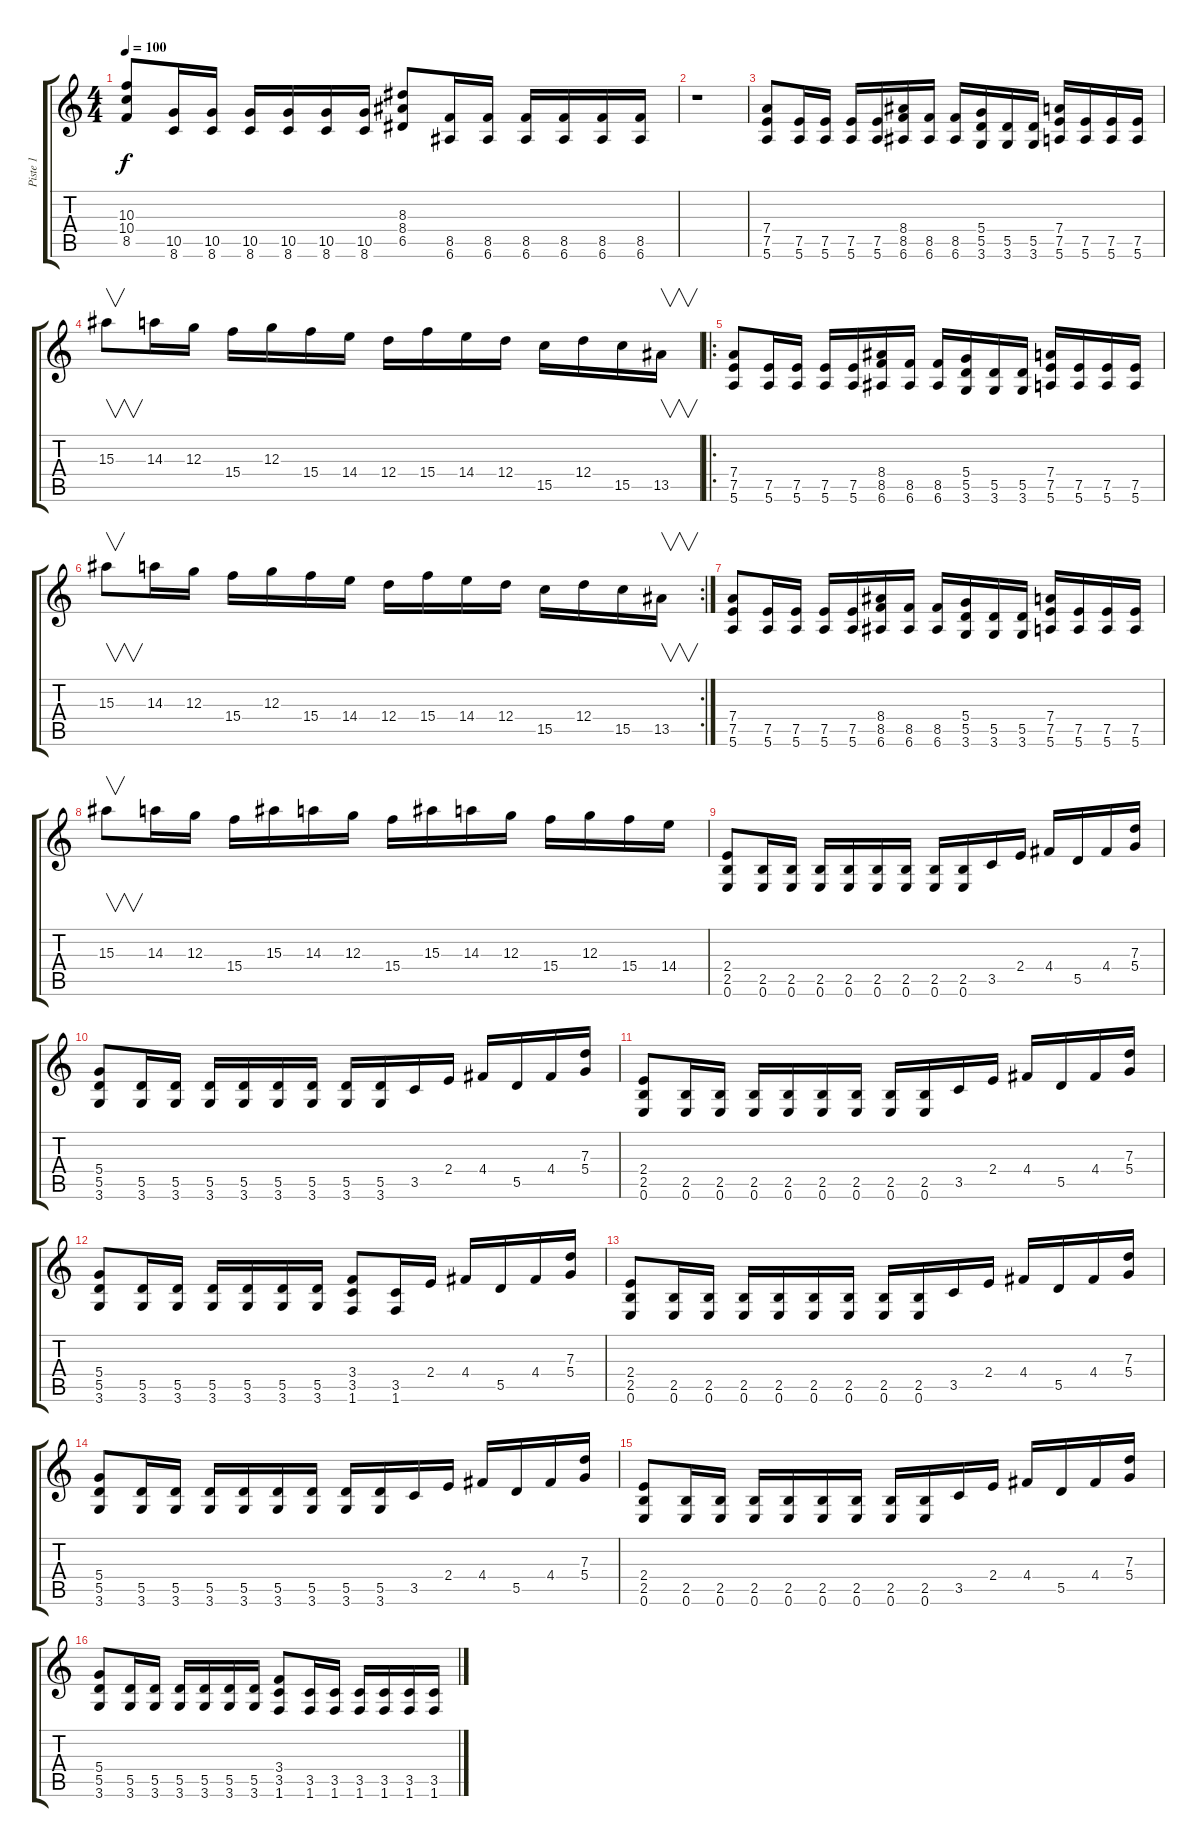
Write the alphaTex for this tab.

\track ("Piste 1" "Piste 1") {instrument distortionguitar}
\staff {score tabs}
\tuning (E4 B3 G3 D3 A2 E2) {hide}
\ts (4 4)
\tempo 100
\clef g2
\ks c
(10.3 10.4 8.5).8{dy f} (10.5 8.6).16 (10.5 8.6).16 (10.5 8.6).16 (10.5 8.6).16 (10.5 8.6).16 (10.5 8.6).16 (8.3 8.4 6.5).8 (8.5 6.6).16 (8.5 6.6).16 (8.5 6.6).16 (8.5 6.6).16 (8.5 6.6).16 (8.5 6.6).16 |
r.1 |
(7.4 7.5 5.6).8 (7.5 5.6).16 (7.5 5.6).16 (7.5 5.6).16 (7.5 5.6).16 (8.4 8.5 6.6).16 (8.5 6.6).16 (8.5 6.6).16 (5.4 5.5 3.6).16 (5.5 3.6).16 (5.5 3.6).16 (7.4 7.5 5.6).16 (7.5 5.6).16 (7.5 5.6).16 (7.5 5.6).16 |
15.3.8{v} 14.3.16 12.3.16 15.4.16 12.3.16 15.4.16 14.4.16 12.4.16 15.4.16 14.4.16 12.4.16 15.5.16 12.4.16 15.5.16 13.5.16{v} |
\ro
(7.4 7.5 5.6).8 (7.5 5.6).16 (7.5 5.6).16 (7.5 5.6).16 (7.5 5.6).16 (8.4 8.5 6.6).16 (8.5 6.6).16 (8.5 6.6).16 (5.4 5.5 3.6).16 (5.5 3.6).16 (5.5 3.6).16 (7.4 7.5 5.6).16 (7.5 5.6).16 (7.5 5.6).16 (7.5 5.6).16 |
\rc 2
15.3.8{v} 14.3.16 12.3.16 15.4.16 12.3.16 15.4.16 14.4.16 12.4.16 15.4.16 14.4.16 12.4.16 15.5.16 12.4.16 15.5.16 13.5.16{v} |
(7.4 7.5 5.6).8 (7.5 5.6).16 (7.5 5.6).16 (7.5 5.6).16 (7.5 5.6).16 (8.4 8.5 6.6).16 (8.5 6.6).16 (8.5 6.6).16 (5.4 5.5 3.6).16 (5.5 3.6).16 (5.5 3.6).16 (7.4 7.5 5.6).16 (7.5 5.6).16 (7.5 5.6).16 (7.5 5.6).16 |
15.3.8{v} 14.3.16 12.3.16 15.4.16 15.3.16 14.3.16 12.3.16 15.4.16 15.3.16 14.3.16 12.3.16 15.4.16 12.3.16 15.4.16 14.4.16 |
(2.4 2.5 0.6).8 (2.5 0.6).16 (2.5 0.6).16 (2.5 0.6).16 (2.5 0.6).16 (2.5 0.6).16 (2.5 0.6).16 (2.5 0.6).16 (2.5 0.6).16 3.5.16 2.4.16 4.4.16 5.5.16 4.4.16 (7.3 5.4).16 |
(5.4 5.5 3.6).8 (5.5 3.6).16 (5.5 3.6).16 (5.5 3.6).16 (5.5 3.6).16 (5.5 3.6).16 (5.5 3.6).16 (5.5 3.6).16 (5.5 3.6).16 3.5.16 2.4.16 4.4.16 5.5.16 4.4.16 (7.3 5.4).16 |
(2.4 2.5 0.6).8 (2.5 0.6).16 (2.5 0.6).16 (2.5 0.6).16 (2.5 0.6).16 (2.5 0.6).16 (2.5 0.6).16 (2.5 0.6).16 (2.5 0.6).16 3.5.16 2.4.16 4.4.16 5.5.16 4.4.16 (7.3 5.4).16 |
(5.4 5.5 3.6).8 (5.5 3.6).16 (5.5 3.6).16 (5.5 3.6).16 (5.5 3.6).16 (5.5 3.6).16 (5.5 3.6).16 (3.4 3.5 1.6).8 (3.5 1.6).16 2.4.16 4.4.16 5.5.16 4.4.16 (7.3 5.4).16 |
(2.4 2.5 0.6).8 (2.5 0.6).16 (2.5 0.6).16 (2.5 0.6).16 (2.5 0.6).16 (2.5 0.6).16 (2.5 0.6).16 (2.5 0.6).16 (2.5 0.6).16 3.5.16 2.4.16 4.4.16 5.5.16 4.4.16 (7.3 5.4).16 |
(5.4 5.5 3.6).8 (5.5 3.6).16 (5.5 3.6).16 (5.5 3.6).16 (5.5 3.6).16 (5.5 3.6).16 (5.5 3.6).16 (5.5 3.6).16 (5.5 3.6).16 3.5.16 2.4.16 4.4.16 5.5.16 4.4.16 (7.3 5.4).16 |
(2.4 2.5 0.6).8 (2.5 0.6).16 (2.5 0.6).16 (2.5 0.6).16 (2.5 0.6).16 (2.5 0.6).16 (2.5 0.6).16 (2.5 0.6).16 (2.5 0.6).16 3.5.16 2.4.16 4.4.16 5.5.16 4.4.16 (7.3 5.4).16 |
(5.4 5.5 3.6).8 (5.5 3.6).16 (5.5 3.6).16 (5.5 3.6).16 (5.5 3.6).16 (5.5 3.6).16 (5.5 3.6).16 (3.4 3.5 1.6).8 (3.5 1.6).16 (3.5 1.6).16 (3.5 1.6).16 (3.5 1.6).16 (3.5 1.6).16 (3.5 1.6).16
